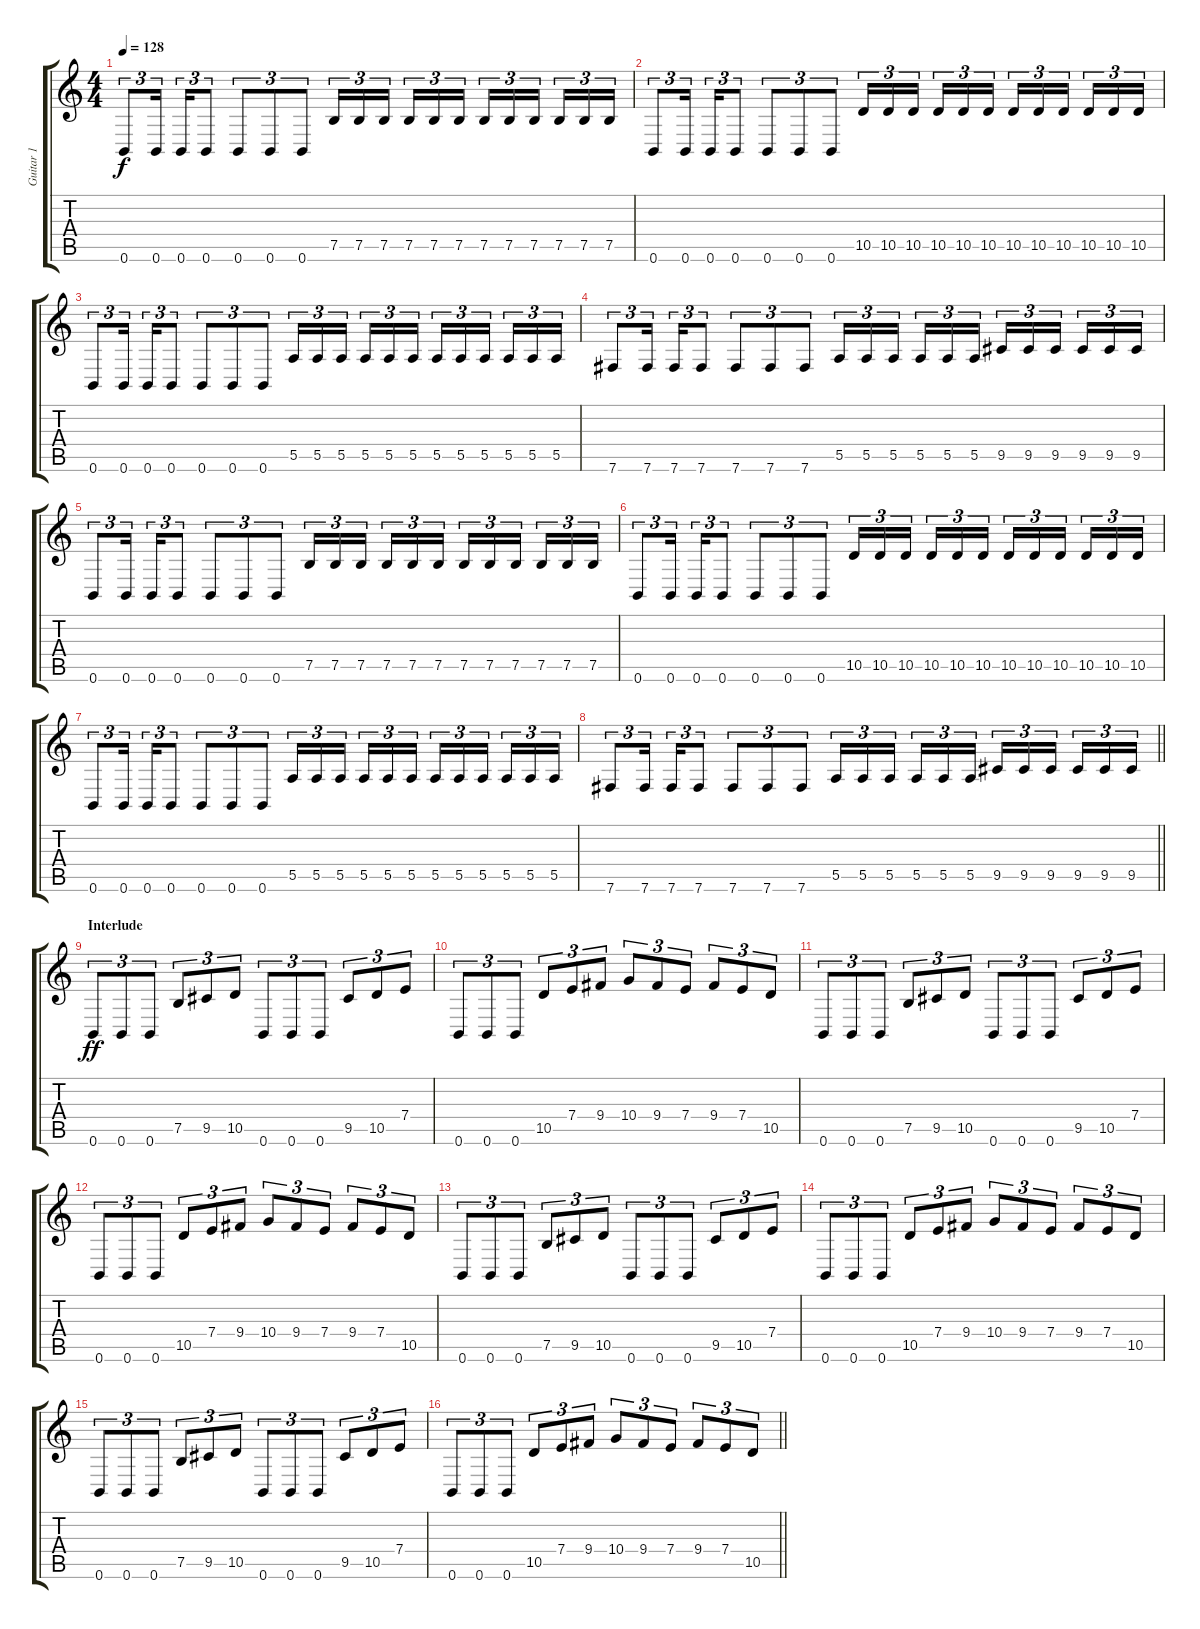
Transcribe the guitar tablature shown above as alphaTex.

\track ("Guitar 1" "Guitar 1") {instrument distortionguitar}
\staff {score tabs}
\tuning (B3 Gb3 D3 A2 E2 B1) {hide}
\ts (4 4)
\tempo 128
\clef g2
\ks c
0.6.8{tu (3 2) dy f} 0.6.16{tu (3 2) beam splitsecondary} 0.6.16{tu (3 2)} 0.6.8{tu (3 2)} 0.6.8{tu (3 2)} 0.6.8{tu (3 2)} 0.6.8{tu (3 2)} 7.5.16{tu (3 2)} 7.5.16{tu (3 2)} 7.5.16{tu (3 2) beam splitsecondary} 7.5.16{tu (3 2)} 7.5.16{tu (3 2)} 7.5.16{tu (3 2)} 7.5.16{tu (3 2)} 7.5.16{tu (3 2)} 7.5.16{tu (3 2) beam splitsecondary} 7.5.16{tu (3 2)} 7.5.16{tu (3 2)} 7.5.16{tu (3 2)} |
0.6.8{tu (3 2)} 0.6.16{tu (3 2) beam splitsecondary} 0.6.16{tu (3 2)} 0.6.8{tu (3 2)} 0.6.8{tu (3 2)} 0.6.8{tu (3 2)} 0.6.8{tu (3 2)} 10.5.16{tu (3 2)} 10.5.16{tu (3 2)} 10.5.16{tu (3 2) beam splitsecondary} 10.5.16{tu (3 2)} 10.5.16{tu (3 2)} 10.5.16{tu (3 2)} 10.5.16{tu (3 2)} 10.5.16{tu (3 2)} 10.5.16{tu (3 2) beam splitsecondary} 10.5.16{tu (3 2)} 10.5.16{tu (3 2)} 10.5.16{tu (3 2)} |
0.6.8{tu (3 2)} 0.6.16{tu (3 2) beam splitsecondary} 0.6.16{tu (3 2)} 0.6.8{tu (3 2)} 0.6.8{tu (3 2)} 0.6.8{tu (3 2)} 0.6.8{tu (3 2)} 5.5.16{tu (3 2)} 5.5.16{tu (3 2)} 5.5.16{tu (3 2) beam splitsecondary} 5.5.16{tu (3 2)} 5.5.16{tu (3 2)} 5.5.16{tu (3 2)} 5.5.16{tu (3 2)} 5.5.16{tu (3 2)} 5.5.16{tu (3 2) beam splitsecondary} 5.5.16{tu (3 2)} 5.5.16{tu (3 2)} 5.5.16{tu (3 2)} |
7.6.8{tu (3 2)} 7.6.16{tu (3 2) beam splitsecondary} 7.6.16{tu (3 2)} 7.6.8{tu (3 2)} 7.6.8{tu (3 2)} 7.6.8{tu (3 2)} 7.6.8{tu (3 2)} 5.5.16{tu (3 2)} 5.5.16{tu (3 2)} 5.5.16{tu (3 2) beam splitsecondary} 5.5.16{tu (3 2)} 5.5.16{tu (3 2)} 5.5.16{tu (3 2)} 9.5.16{tu (3 2)} 9.5.16{tu (3 2)} 9.5.16{tu (3 2) beam splitsecondary} 9.5.16{tu (3 2)} 9.5.16{tu (3 2)} 9.5.16{tu (3 2)} |
0.6.8{tu (3 2)} 0.6.16{tu (3 2) beam splitsecondary} 0.6.16{tu (3 2)} 0.6.8{tu (3 2)} 0.6.8{tu (3 2)} 0.6.8{tu (3 2)} 0.6.8{tu (3 2)} 7.5.16{tu (3 2)} 7.5.16{tu (3 2)} 7.5.16{tu (3 2) beam splitsecondary} 7.5.16{tu (3 2)} 7.5.16{tu (3 2)} 7.5.16{tu (3 2)} 7.5.16{tu (3 2)} 7.5.16{tu (3 2)} 7.5.16{tu (3 2) beam splitsecondary} 7.5.16{tu (3 2)} 7.5.16{tu (3 2)} 7.5.16{tu (3 2)} |
0.6.8{tu (3 2)} 0.6.16{tu (3 2) beam splitsecondary} 0.6.16{tu (3 2)} 0.6.8{tu (3 2)} 0.6.8{tu (3 2)} 0.6.8{tu (3 2)} 0.6.8{tu (3 2)} 10.5.16{tu (3 2)} 10.5.16{tu (3 2)} 10.5.16{tu (3 2) beam splitsecondary} 10.5.16{tu (3 2)} 10.5.16{tu (3 2)} 10.5.16{tu (3 2)} 10.5.16{tu (3 2)} 10.5.16{tu (3 2)} 10.5.16{tu (3 2) beam splitsecondary} 10.5.16{tu (3 2)} 10.5.16{tu (3 2)} 10.5.16{tu (3 2)} |
0.6.8{tu (3 2)} 0.6.16{tu (3 2) beam splitsecondary} 0.6.16{tu (3 2)} 0.6.8{tu (3 2)} 0.6.8{tu (3 2)} 0.6.8{tu (3 2)} 0.6.8{tu (3 2)} 5.5.16{tu (3 2)} 5.5.16{tu (3 2)} 5.5.16{tu (3 2) beam splitsecondary} 5.5.16{tu (3 2)} 5.5.16{tu (3 2)} 5.5.16{tu (3 2)} 5.5.16{tu (3 2)} 5.5.16{tu (3 2)} 5.5.16{tu (3 2) beam splitsecondary} 5.5.16{tu (3 2)} 5.5.16{tu (3 2)} 5.5.16{tu (3 2)} |
\barLineRight lightlight
7.6.8{tu (3 2)} 7.6.16{tu (3 2) beam splitsecondary} 7.6.16{tu (3 2)} 7.6.8{tu (3 2)} 7.6.8{tu (3 2)} 7.6.8{tu (3 2)} 7.6.8{tu (3 2)} 5.5.16{tu (3 2)} 5.5.16{tu (3 2)} 5.5.16{tu (3 2) beam splitsecondary} 5.5.16{tu (3 2)} 5.5.16{tu (3 2)} 5.5.16{tu (3 2)} 9.5.16{tu (3 2)} 9.5.16{tu (3 2)} 9.5.16{tu (3 2) beam splitsecondary} 9.5.16{tu (3 2)} 9.5.16{tu (3 2)} 9.5.16{tu (3 2)} |
\section ("" "Interlude")
0.6.8{tu (3 2) dy ff} 0.6.8{tu (3 2)} 0.6.8{tu (3 2)} 7.5.8{tu (3 2)} 9.5.8{tu (3 2)} 10.5.8{tu (3 2)} 0.6.8{tu (3 2)} 0.6.8{tu (3 2)} 0.6.8{tu (3 2)} 9.5.8{tu (3 2)} 10.5.8{tu (3 2)} 7.4.8{tu (3 2)} |
0.6.8{tu (3 2)} 0.6.8{tu (3 2)} 0.6.8{tu (3 2)} 10.5.8{tu (3 2)} 7.4.8{tu (3 2)} 9.4.8{tu (3 2)} 10.4.8{tu (3 2)} 9.4.8{tu (3 2)} 7.4.8{tu (3 2)} 9.4.8{tu (3 2)} 7.4.8{tu (3 2)} 10.5.8{tu (3 2)} |
0.6.8{tu (3 2)} 0.6.8{tu (3 2)} 0.6.8{tu (3 2)} 7.5.8{tu (3 2)} 9.5.8{tu (3 2)} 10.5.8{tu (3 2)} 0.6.8{tu (3 2)} 0.6.8{tu (3 2)} 0.6.8{tu (3 2)} 9.5.8{tu (3 2)} 10.5.8{tu (3 2)} 7.4.8{tu (3 2)} |
0.6.8{tu (3 2)} 0.6.8{tu (3 2)} 0.6.8{tu (3 2)} 10.5.8{tu (3 2)} 7.4.8{tu (3 2)} 9.4.8{tu (3 2)} 10.4.8{tu (3 2)} 9.4.8{tu (3 2)} 7.4.8{tu (3 2)} 9.4.8{tu (3 2)} 7.4.8{tu (3 2)} 10.5.8{tu (3 2)} |
0.6.8{tu (3 2)} 0.6.8{tu (3 2)} 0.6.8{tu (3 2)} 7.5.8{tu (3 2)} 9.5.8{tu (3 2)} 10.5.8{tu (3 2)} 0.6.8{tu (3 2)} 0.6.8{tu (3 2)} 0.6.8{tu (3 2)} 9.5.8{tu (3 2)} 10.5.8{tu (3 2)} 7.4.8{tu (3 2)} |
0.6.8{tu (3 2)} 0.6.8{tu (3 2)} 0.6.8{tu (3 2)} 10.5.8{tu (3 2)} 7.4.8{tu (3 2)} 9.4.8{tu (3 2)} 10.4.8{tu (3 2)} 9.4.8{tu (3 2)} 7.4.8{tu (3 2)} 9.4.8{tu (3 2)} 7.4.8{tu (3 2)} 10.5.8{tu (3 2)} |
0.6.8{tu (3 2)} 0.6.8{tu (3 2)} 0.6.8{tu (3 2)} 7.5.8{tu (3 2)} 9.5.8{tu (3 2)} 10.5.8{tu (3 2)} 0.6.8{tu (3 2)} 0.6.8{tu (3 2)} 0.6.8{tu (3 2)} 9.5.8{tu (3 2)} 10.5.8{tu (3 2)} 7.4.8{tu (3 2)} |
\barLineRight lightlight
0.6.8{tu (3 2)} 0.6.8{tu (3 2)} 0.6.8{tu (3 2)} 10.5.8{tu (3 2)} 7.4.8{tu (3 2)} 9.4.8{tu (3 2)} 10.4.8{tu (3 2)} 9.4.8{tu (3 2)} 7.4.8{tu (3 2)} 9.4.8{tu (3 2)} 7.4.8{tu (3 2)} 10.5.8{tu (3 2)}
